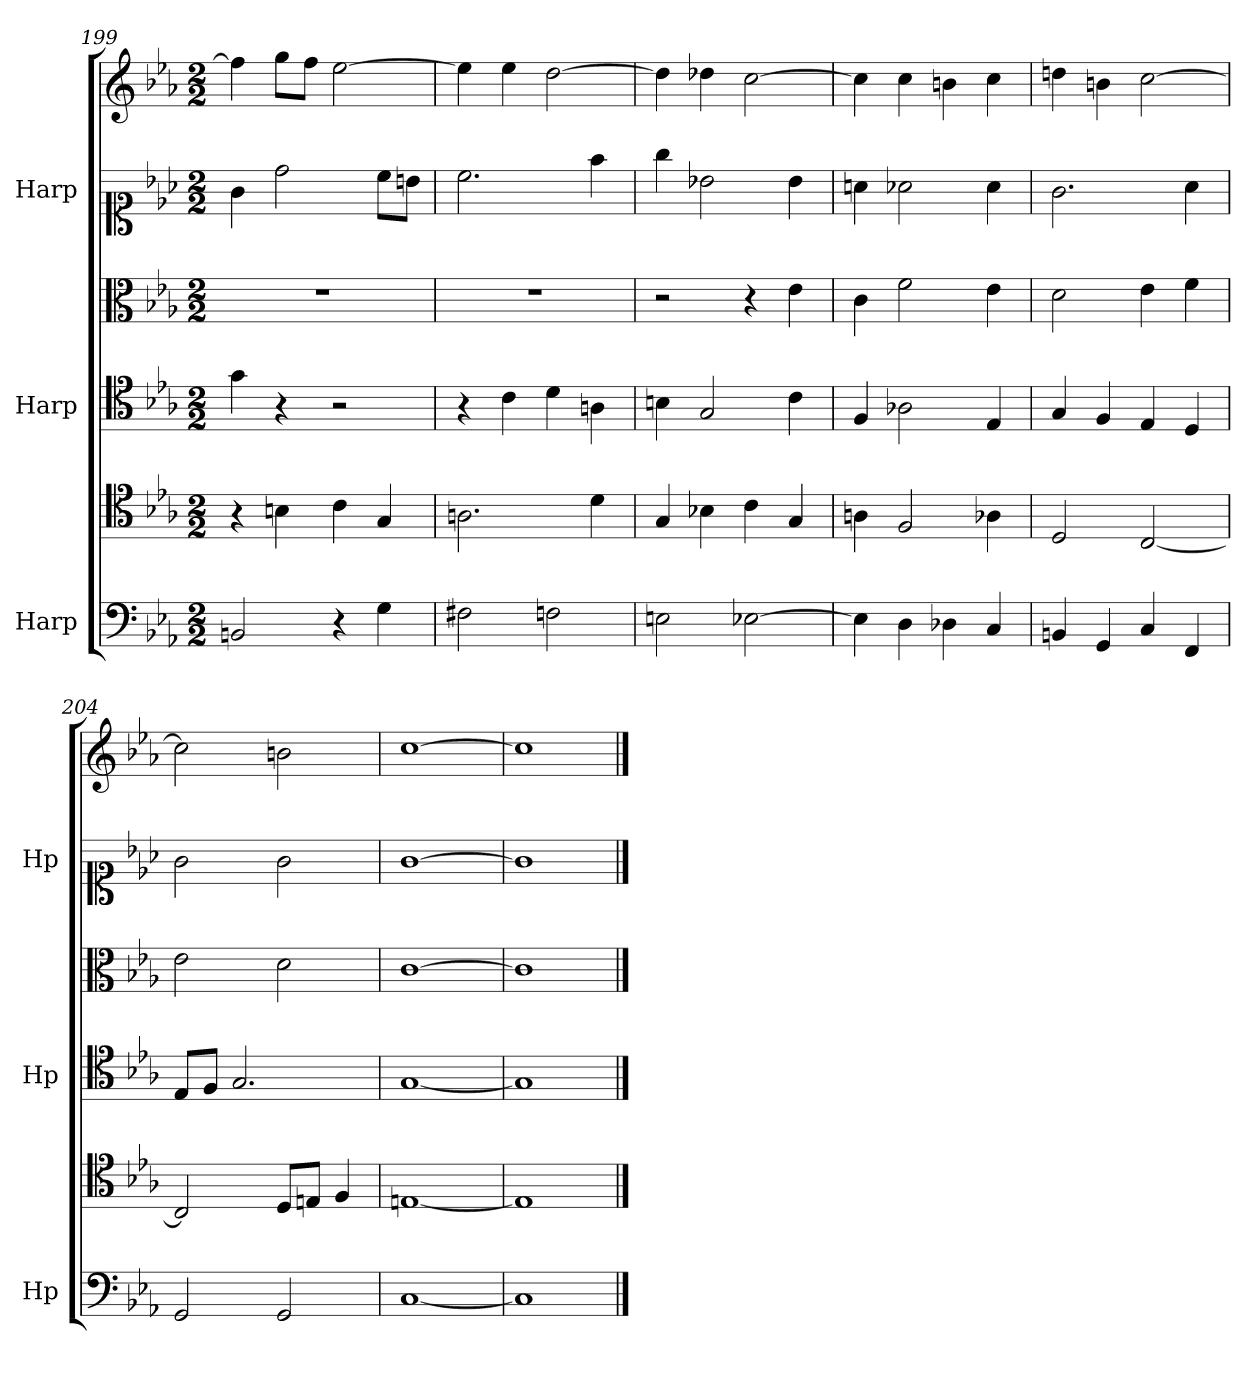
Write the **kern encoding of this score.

**kern	**kern	**kern	**kern	**kern	**kern
*part3	*part3	*part2	*part2	*part1	*part1
*staff6	*staff5	*staff4	*staff3	*staff2	*staff1
*I"Harp	*	*I"Harp	*	*I"Harp	*
*I'Hp	*	*I'Hp	*	*I'Hp	*
*clefF4	*clefC4	*clefC4	*clefC3	*clefC1	*clefG2
*k[b-e-a-]	*k[b-e-a-]	*k[b-e-a-]	*k[b-e-a-]	*k[b-e-a-]	*k[b-e-a-]
*M2/2	*M2/2	*M2/2	*M2/2	*M2/2	*M2/2
=199	=199	=199	=199	=199	=199
2BBn/	4r	4g\	1r	4g\	4ff\]
.	4Bn\	4r	.	2dd\	8gg\L
.	.	.	.	.	8ff\J
4r	4c\	2r	.	.	[2ee-\
4G\	4G/	.	.	8cc\L	.
.	.	.	.	8bn\J	.
=200	=200	=200	=200	=200	=200
2F#X\	2.An\	4r	1r	2.cc\	4ee-\]
.	.	4c\	.	.	4ee-\
2Fn\	.	4d\	.	.	[2dd\
.	4d\	4An\	.	4ff\	.
=201	=201	=201	=201	=201	=201
2En\	4G/	4Bn\	2r	4gg\	4dd\]
.	4B-X\	2G/	.	2b-X\	4dd-X\
[2E-X\	4c\	.	4r	.	[2cc\
.	4G/	4c\	4e-\	4b-\	.
=202	=202	=202	=202	=202	=202
4E-\]	4An\	4F/	4c\	4an\	4cc\]
4D\	2F/	2A-X\	2f\	2a-X\	4cc\
4D-X\	.	.	.	.	4bn\
4C/	4A-X\	4E-/	4e-\	4a-\	4cc\
!!LO:PB:g=z
=203	=203	=203	=203	=203	=203
4BBn/	2D/	4G/	2d\	2.g\	4ddn\
4GG/	.	4F/	.	.	4bn\
4C/	[2C/	4E-/	4e-\	.	[2cc\
4FF/	.	4D/	4f\	4a-\	.
=204	=204	=204	=204	=204	=204
2GG/	2C/]	8E-/L	2e-\	2g\	2cc\]
.	.	8F/J	.	.	.
.	.	2.G/	.	.	.
2GG/	8D/L	.	2d\	2g\	2bn\
.	8En/J	.	.	.	.
.	4F/	.	.	.	.
=205	=205	=205	=205	=205	=205
[1C	[1En	[1G	[1c	[1g	[1cc
=206	=206	=206	=206	=206	=206
1C]	1E]	1G]	1c]	1g]	1cc]
==	==	==	==	==	==
*-	*-	*-	*-	*-	*-
